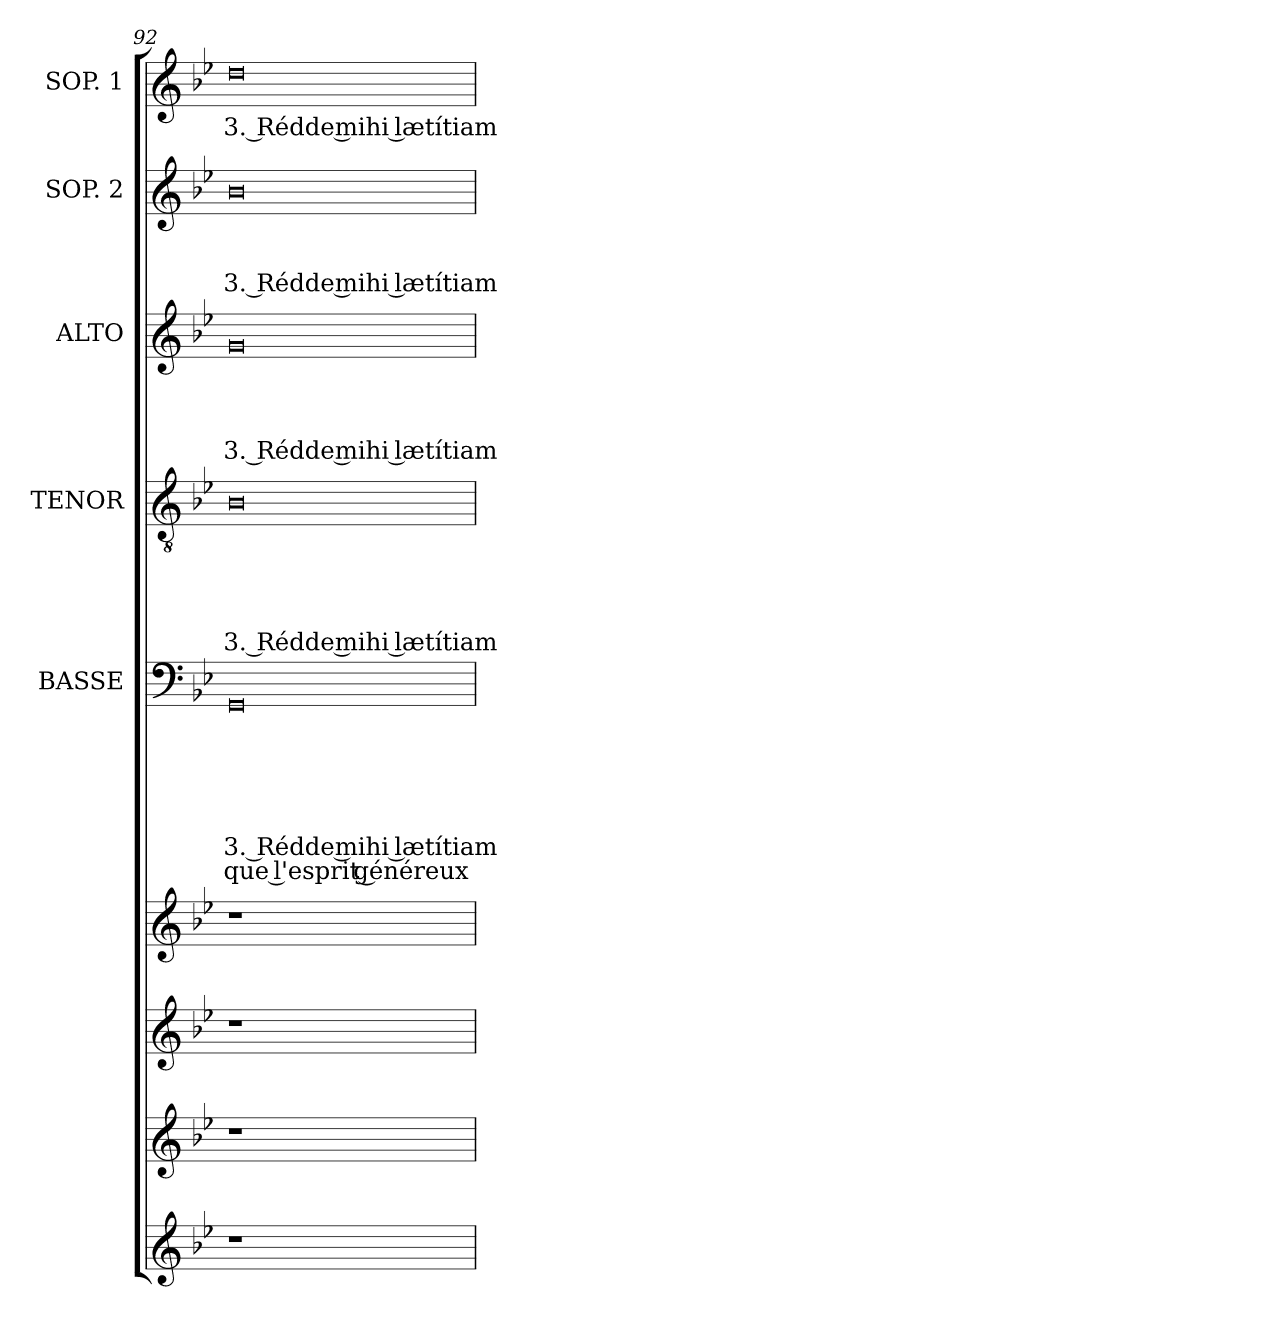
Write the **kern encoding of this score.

**kern	**kern	**kern	**kern	**kern	**text	**text	**text	**text	**text	**text	**text	**kern	**text	**text	**text	**text	**text	**kern	**text	**text	**text	**text	**kern	**text	**text	**text	**kern	**text
*part9	*part8	*part7	*part6	*part5	*part5	*part5	*part5	*part5	*part5	*part5	*part5	*part4	*part4	*part4	*part4	*part4	*part4	*part3	*part3	*part3	*part3	*part3	*part2	*part2	*part2	*part2	*part1	*part1
*staff9	*staff8	*staff7	*staff6	*staff5	*staff5	*staff5	*staff5	*staff5	*staff5	*staff5	*staff5	*staff4	*staff4	*staff4	*staff4	*staff4	*staff4	*staff3	*staff3	*staff3	*staff3	*staff3	*staff2	*staff2	*staff2	*staff2	*staff1	*staff1
*	*	*	*	*I"BASSE	*	*	*	*	*	*	*	*I"TENOR	*	*	*	*	*	*I"ALTO	*	*	*	*	*I"SOP. 2	*	*	*	*I"SOP. 1	*
*	*	*	*	*I'BAS.	*	*	*	*	*	*	*	*I'TEN.	*	*	*	*	*	*I'ALT.	*	*	*	*	*I'SOP. 2	*	*	*	*I'SOP. 1	*
!!LO:PB:g=z
*clefG2	*clefG2	*clefG2	*clefG2	*clefF4	*	*	*	*	*	*	*	*clefGv2	*	*	*	*	*	*clefG2	*	*	*	*	*clefG2	*	*	*	*clefG2	*
*k[b-e-]	*k[b-e-]	*k[b-e-]	*k[b-e-]	*k[b-e-]	*	*	*	*	*	*	*	*k[b-e-]	*	*	*	*	*	*k[b-e-]	*	*	*	*	*k[b-e-]	*	*	*	*k[b-e-]	*
*B-:	*B-:	*B-:	*B-:	*B-:	*	*	*	*	*	*	*	*B-:	*	*	*	*	*	*B-:	*	*	*	*	*B-:	*	*	*	*B-:	*
=92	=92	=92	=92	=92	=92	=92	=92	=92	=92	=92	=92	=92	=92	=92	=92	=92	=92	=92	=92	=92	=92	=92	=92	=92	=92	=92	=92	=92
!	!	!	!	!	!	!	!	!	!	!LO:LY:b	!LO:LY:b	!	!	!	!	!	!LO:LY:b	!	!	!	!	!LO:LY:b	!	!	!	!LO:LY:b	!	!LO:LY:b
1r	1r	1r	1r	0GG	.	.	.	.	.	3. Rédde mihi lætítiam	que l'esprit généreux	0B-	.	.	.	.	3. Rédde mihi lætítiam	0g	.	.	.	-3. Rédde mihi lætítiam	0b-	.	.	-3. Rédde mihi lætítiam	0dd	3. Rédde mihi lætítiam
1ryy	1ryy	1ryy	1ryy	.	.	.	.	.	.	.	.	.	.	.	.	.	.	.	.	.	.	.	.	.	.	.	.	.
=	=	=	=	=	=	=	=	=	=	=	=	=	=	=	=	=	=	=	=	=	=	=	=	=	=	=	=	=
*-	*-	*-	*-	*-	*-	*-	*-	*-	*-	*-	*-	*-	*-	*-	*-	*-	*-	*-	*-	*-	*-	*-	*-	*-	*-	*-	*-	*-
